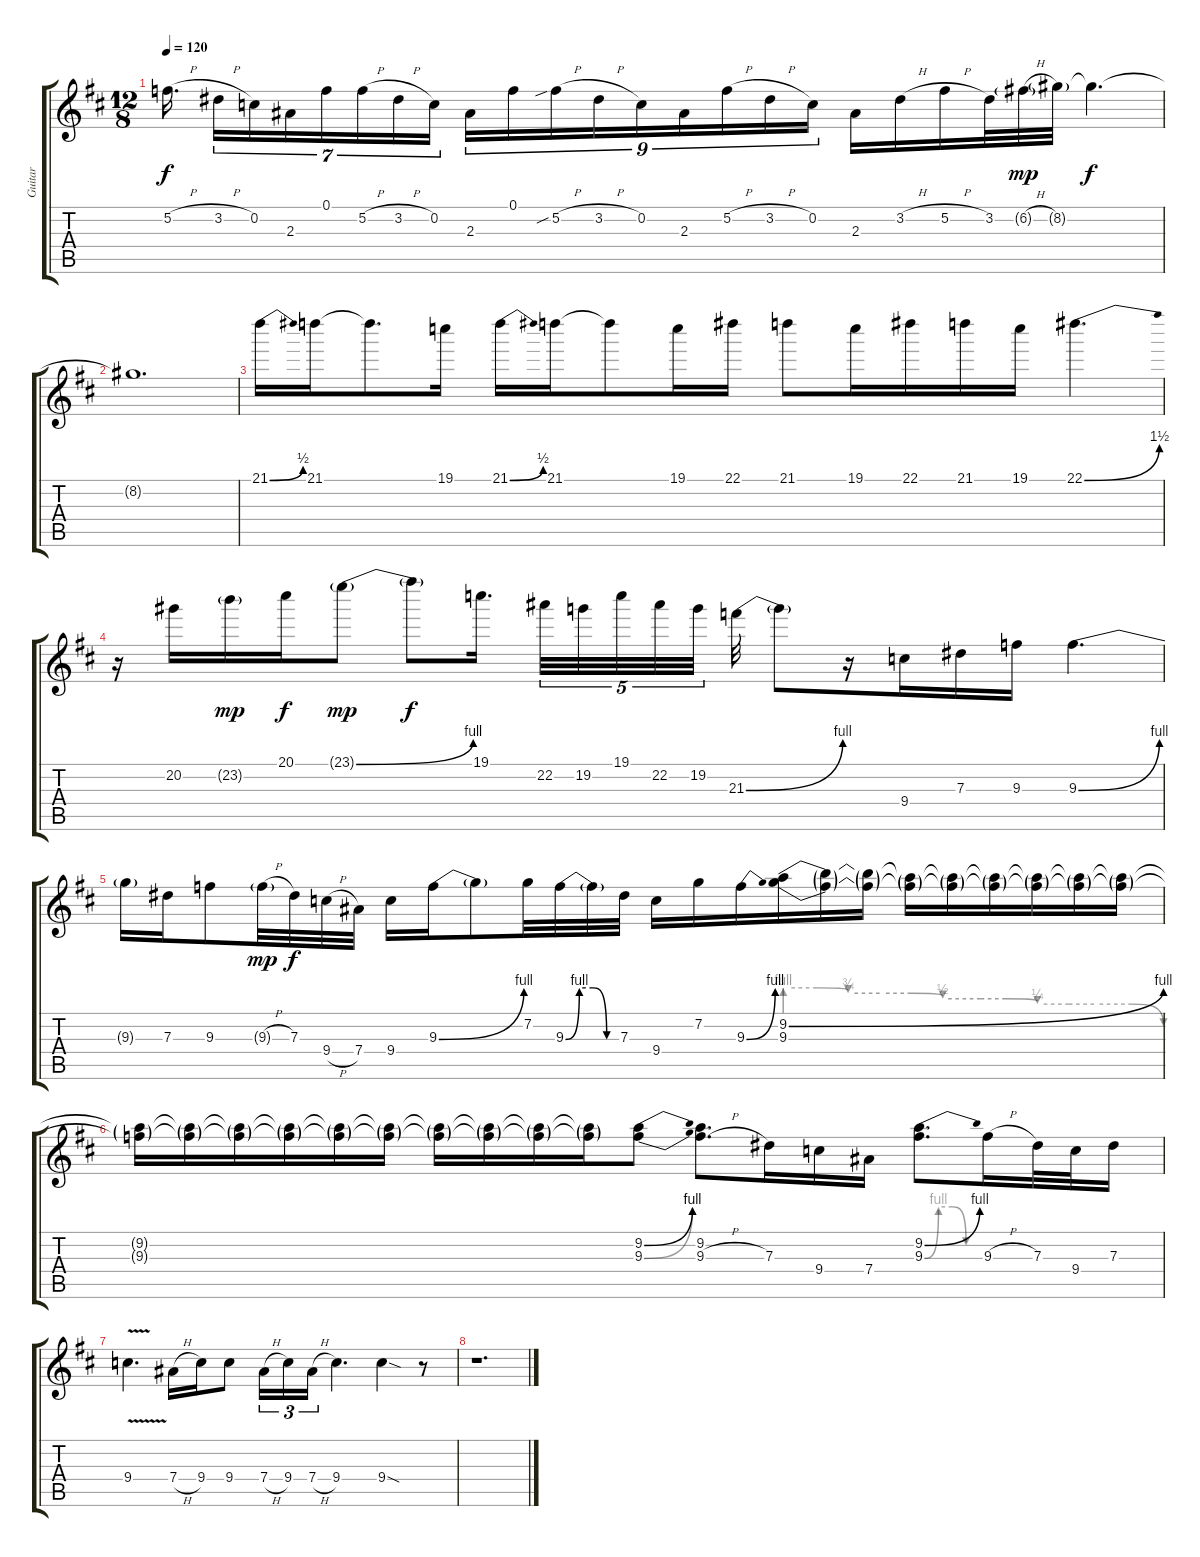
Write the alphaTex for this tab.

\track ("Guitar " "Guitar ") {instrument distortionguitar}
\staff {score tabs}
\tuning (F4 C4 Ab3 Eb3 Bb2 F2) {hide}
\ts (12 8)
\tempo 120
\clef g2
\ks d
5.2{h}.16{d dy f beam splitsecondary} 3.2{h}.16{tu (7 4)} 0.2.16{tu (7 4)} 2.3.16{tu (7 4)} 0.1.16{tu (7 4)} 5.2{h}.16{tu (7 4)} 3.2{h}.16{tu (7 4)} 0.2.16{tu (7 4) beam splitsecondary} 2.3.16{tu (9 8)} 0.1.16{tu (9 8)} 5.2{sib h}.16{tu (9 8)} 3.2{h}.16{tu (9 8)} 0.2.16{tu (9 8)} 2.3.16{tu (9 8)} 5.2{h}.16{tu (9 8)} 3.2{h}.16{tu (9 8)} 0.2.16{tu (9 8) beam splitsecondary} 2.3.16 3.2{h}.16 5.2{h}.16 3.2.32 6.2{h g}.32{dy mp} 8.2{g}.32 8.2{t}.4{d dy f} |
8.2{t}.1{d} |
21.1{be (bend 0 0 60 2)}.16 21.1.16 21.1{t}.8{d} 19.1.16 21.1{be (bend 0 0 60 2)}.16 21.1.16 21.1{t}.8 19.1.16 22.1.16 21.1.8 19.1.16 22.1.16 21.1.16 19.1.16 22.1{be (bend 0 0 60 6)}.4{d} |
r.16 20.2.16 23.2{g}.16{dy mp} 20.1.16{dy f} 23.1{be (bend 0 0 60 4) g}.8{dy mp} 23.1{t}.8{dy f} 19.1.16{d beam splitsecondary} 22.2.32{tu (5 4)} 19.2.32{tu (5 4)} 19.1.32{tu (5 4)} 22.2.32{tu (5 4)} 19.2.32{tu (5 4) beam splitsecondary} 21.3{be (bend 0 0 60 4)}.32 21.3{t}.8 r.16 9.4.16 7.3.16 9.3.16 9.3{be (bend 0 0 60 4)}.4{d} |
9.3{t}.16 7.3.16 9.3.8 9.3{h g}.32{dy mp} 7.3.32{dy f} 9.4{h}.32 7.4.32 9.4.16 9.3{be (bend 0 0 60 4)}.16 9.3{t}.8 7.2.32 9.3{be (custom 0 0 15 4 30 4 45 0 60 0)}.32 9.3{t}.32 7.3.32 9.4.16 7.2.16 9.3{be (bend 0 0 60 4)}.16 (9.2{be (bend 0 0 60 4)} 9.3{be (custom 0 4 5 4 10 3 15 3 20 3 25 2 31 2 35 2 40 1 45 1 49 1 55 1 60 0)}).16 (9.2{t} 9.3{t}).16 (9.2{t} 9.3{t}).16 (9.2{t} 9.3{t}).16 (9.2{t} 9.3{t}).16 (9.2{t} 9.3{t}).16 (9.2{t} 9.3{t}).16 (9.2{t} 9.3{t}).16 (9.2{t} 9.3{t}).16 |
(9.2{t} 9.3{t}).16 (9.2{t} 9.3{t}).16 (9.2{t} 9.3{t}).16 (9.2{t} 9.3{t}).16 (9.2{t} 9.3{t}).16 (9.2{t} 9.3{t}).16 (9.2{t} 9.3{t}).16 (9.2{t} 9.3{t}).16 (9.2{t} 9.3{t}).16 (9.2{t} 9.3{t}).16 (9.2{be (bend 0 0 60 4)} 9.3{be (bend 0 0 60 4)}).8 (9.2 9.3{h}).8{d} 7.3.16 9.4.16 7.4.16 (9.2{be (bend 0 0 60 4)} 9.3{be (custom 0 0 15 4 30 4 45 0 60 0)}).8{d} 9.3{h}.16 7.3.32 9.4.32 7.3.16 |
9.4{v}.4{d} 7.4{h}.16 9.4.16 9.4.8 7.4{h}.16{tu (3 2)} 9.4.16{tu (3 2)} 7.4{h}.16{tu (3 2)} 9.4.4{d} 9.4{sod}.4 r.8 |
r.1{d}
